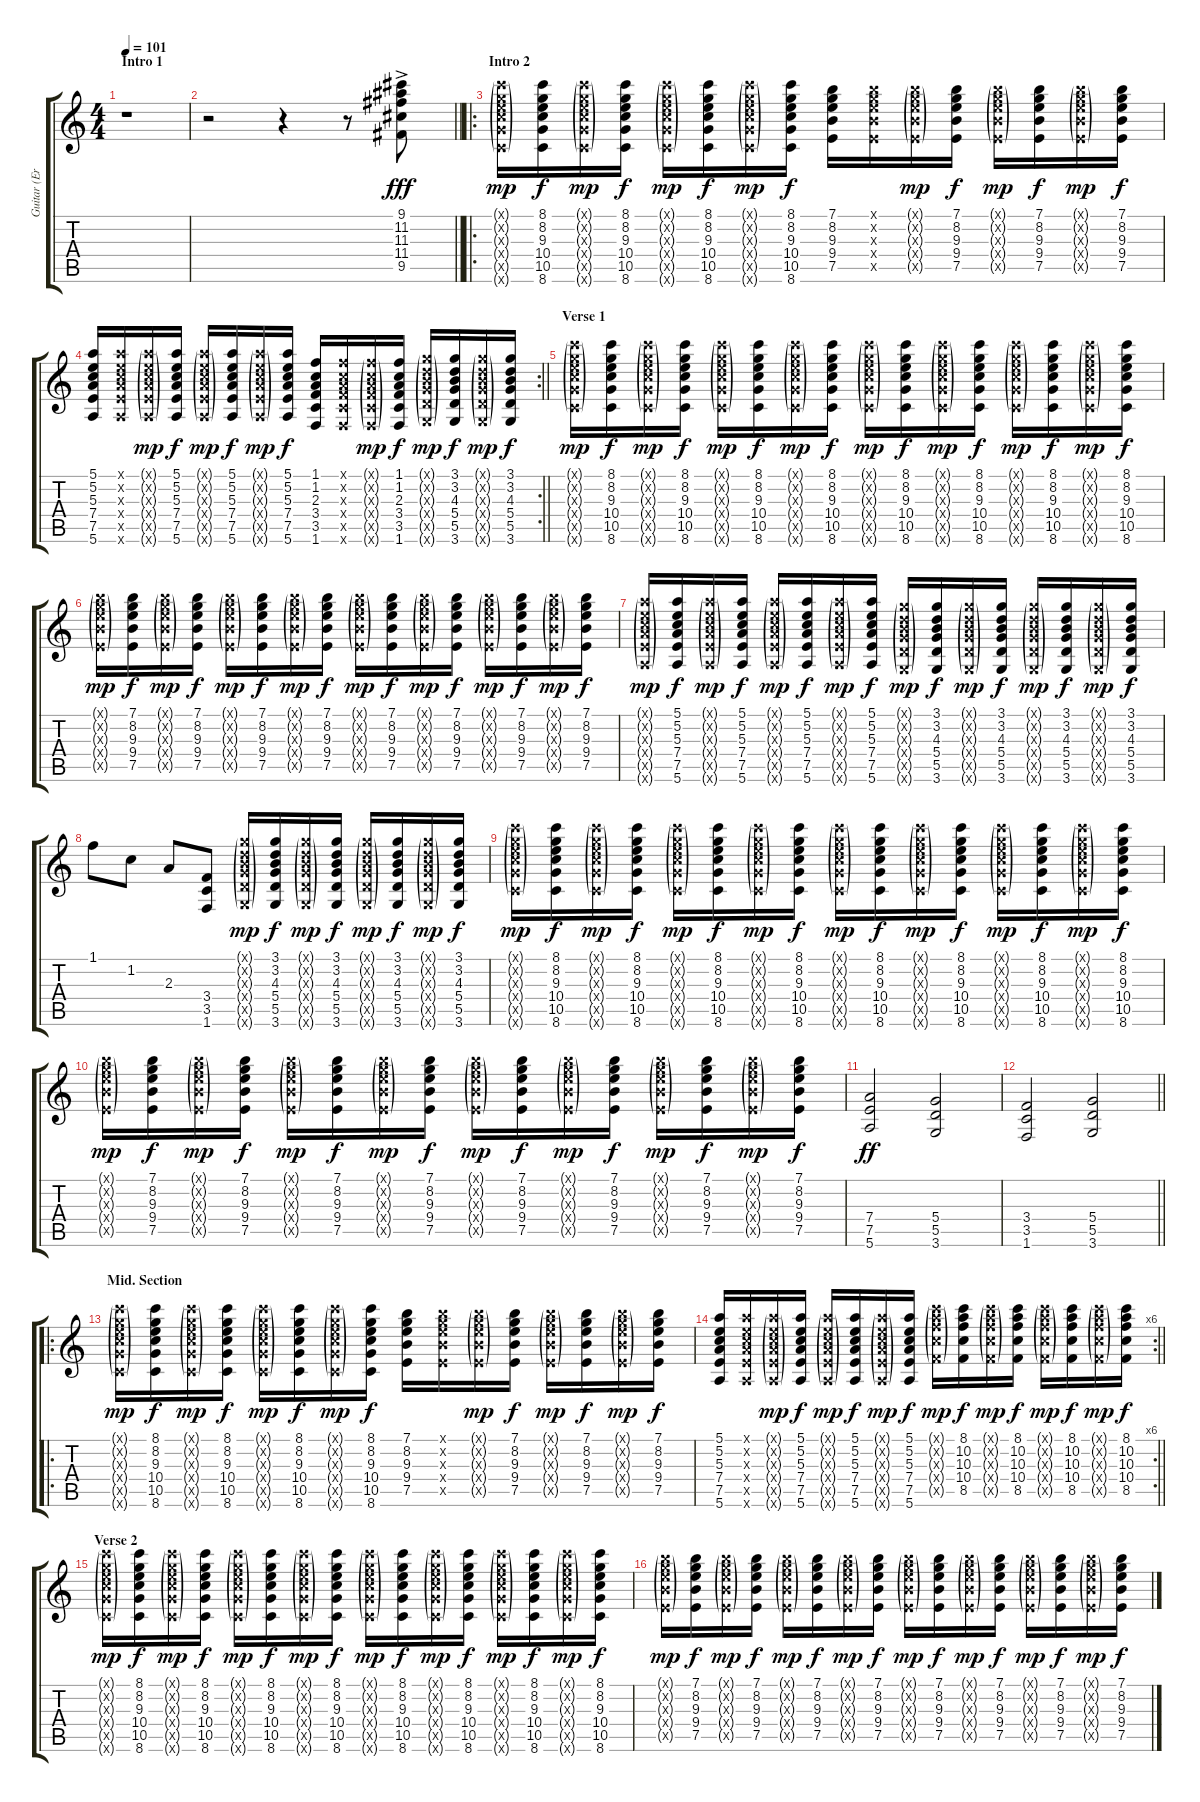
\track ("Guitar (Eric Melvin)" "Guitar (Er") {instrument electricguitarclean}
\staff {score tabs}
\tuning (E4 B3 G3 D3 A2 E2) {hide}
\ts (4 4)
\section ("" "Intro 1")
\tempo 101
\clef g2
\ks c
r.1{dy fff instrument electricguitarclean} |
\barLineRight lightlight
r.2 r.4 r.8 (9.1{ac} 11.2{ac} 11.3{ac} 11.4{ac} 9.5{ac}).8 |
\ro
\section ("" "Intro 2")
(8.1{g x} 8.2{g x} 9.3{g x} 10.4{g x} 10.5{g x} 8.6{g x}).16{dy mp} (8.1 8.2 9.3 10.4 10.5 8.6).16{dy f} (8.1{g x} 8.2{g x} 9.3{g x} 10.4{g x} 10.5{g x} 8.6{g x}).16{dy mp} (8.1 8.2 9.3 10.4 10.5 8.6).16{dy f} (8.1{g x} 8.2{g x} 9.3{g x} 10.4{g x} 10.5{g x} 8.6{g x}).16{dy mp} (8.1 8.2 9.3 10.4 10.5 8.6).16{dy f} (8.1{g x} 8.2{g x} 9.3{g x} 10.4{g x} 10.5{g x} 8.6{g x}).16{dy mp} (8.1 8.2 9.3 10.4 10.5 8.6).16{dy f} (7.1 8.2 9.3 9.4 7.5).16 (7.1{x} 8.2{x} 9.3{x} 9.4{x} 7.5{x}).16 (7.1{g x} 8.2{g x} 9.3{g x} 9.4{g x} 7.5{g x}).16{dy mp} (7.1 8.2 9.3 9.4 7.5).16{dy f} (7.1{g x} 8.2{g x} 9.3{g x} 9.4{g x} 7.5{g x}).16{dy mp} (7.1 8.2 9.3 9.4 7.5).16{dy f} (7.1{g x} 8.2{g x} 9.3{g x} 9.4{g x} 7.5{g x}).16{dy mp} (7.1 8.2 9.3 9.4 7.5).16{dy f} |
\rc 2
\barLineRight lightlight
(5.1 5.2 5.3 7.4 7.5 5.6).16 (5.1{x} 5.2{x} 5.3{x} 7.4{x} 7.5{x} 5.6{x}).16 (5.1{g x} 5.2{g x} 5.3{g x} 7.4{g x} 7.5{g x} 5.6{g x}).16{dy mp} (5.1 5.2 5.3 7.4 7.5 5.6).16{dy f} (5.1{g x} 5.2{g x} 5.3{g x} 7.4{g x} 7.5{g x} 5.6{g x}).16{dy mp} (5.1 5.2 5.3 7.4 7.5 5.6).16{dy f} (5.1{g x} 5.2{g x} 5.3{g x} 7.4{g x} 7.5{g x} 5.6{g x}).16{dy mp} (5.1 5.2 5.3 7.4 7.5 5.6).16{dy f} (1.1 1.2 2.3 3.4 3.5 1.6).16 (1.1{x} 1.2{x} 2.3{x} 3.4{x} 3.5{x} 1.6{x}).16 (1.1{g x} 1.2{g x} 2.3{g x} 3.4{g x} 3.5{g x} 1.6{g x}).16{dy mp} (1.1 1.2 2.3 3.4 3.5 1.6).16{dy f} (3.1{g x} 3.2{g x} 4.3{g x} 5.4{g x} 5.5{g x} 3.6{g x}).16{dy mp} (3.1 3.2 4.3 5.4 5.5 3.6).16{dy f} (3.1{g x} 3.2{g x} 4.3{g x} 5.4{g x} 5.5{g x} 3.6{g x}).16{dy mp} (3.1 3.2 4.3 5.4 5.5 3.6).16{dy f} |
\section ("" "Verse 1")
(8.1{g x} 8.2{g x} 9.3{g x} 10.4{g x} 10.5{g x} 8.6{g x}).16{dy mp} (8.1 8.2 9.3 10.4 10.5 8.6).16{dy f} (8.1{g x} 8.2{g x} 9.3{g x} 10.4{g x} 10.5{g x} 8.6{g x}).16{dy mp} (8.1 8.2 9.3 10.4 10.5 8.6).16{dy f} (8.1{g x} 8.2{g x} 9.3{g x} 10.4{g x} 10.5{g x} 8.6{g x}).16{dy mp} (8.1 8.2 9.3 10.4 10.5 8.6).16{dy f} (8.1{g x} 8.2{g x} 9.3{g x} 10.4{g x} 10.5{g x} 8.6{g x}).16{dy mp} (8.1 8.2 9.3 10.4 10.5 8.6).16{dy f} (8.1{g x} 8.2{g x} 9.3{g x} 10.4{g x} 10.5{g x} 8.6{g x}).16{dy mp} (8.1 8.2 9.3 10.4 10.5 8.6).16{dy f} (8.1{g x} 8.2{g x} 9.3{g x} 10.4{g x} 10.5{g x} 8.6{g x}).16{dy mp} (8.1 8.2 9.3 10.4 10.5 8.6).16{dy f} (8.1{g x} 8.2{g x} 9.3{g x} 10.4{g x} 10.5{g x} 8.6{g x}).16{dy mp} (8.1 8.2 9.3 10.4 10.5 8.6).16{dy f} (8.1{g x} 8.2{g x} 9.3{g x} 10.4{g x} 10.5{g x} 8.6{g x}).16{dy mp} (8.1 8.2 9.3 10.4 10.5 8.6).16{dy f} |
(7.1{g x} 8.2{g x} 9.3{g x} 9.4{g x} 7.5{g x}).16{dy mp} (7.1 8.2 9.3 9.4 7.5).16{dy f} (7.1{g x} 8.2{g x} 9.3{g x} 9.4{g x} 7.5{g x}).16{dy mp} (7.1 8.2 9.3 9.4 7.5).16{dy f} (7.1{g x} 8.2{g x} 9.3{g x} 9.4{g x} 7.5{g x}).16{dy mp} (7.1 8.2 9.3 9.4 7.5).16{dy f} (7.1{g x} 8.2{g x} 9.3{g x} 9.4{g x} 7.5{g x}).16{dy mp} (7.1 8.2 9.3 9.4 7.5).16{dy f} (7.1{g x} 8.2{g x} 9.3{g x} 9.4{g x} 7.5{g x}).16{dy mp} (7.1 8.2 9.3 9.4 7.5).16{dy f} (7.1{g x} 8.2{g x} 9.3{g x} 9.4{g x} 7.5{g x}).16{dy mp} (7.1 8.2 9.3 9.4 7.5).16{dy f} (7.1{g x} 8.2{g x} 9.3{g x} 9.4{g x} 7.5{g x}).16{dy mp} (7.1 8.2 9.3 9.4 7.5).16{dy f} (7.1{g x} 8.2{g x} 9.3{g x} 9.4{g x} 7.5{g x}).16{dy mp} (7.1 8.2 9.3 9.4 7.5).16{dy f} |
(5.1{g x} 5.2{g x} 5.3{g x} 7.4{g x} 7.5{g x} 5.6{g x}).16{dy mp} (5.1 5.2 5.3 7.4 7.5 5.6).16{dy f} (5.1{g x} 5.2{g x} 5.3{g x} 7.4{g x} 7.5{g x} 5.6{g x}).16{dy mp} (5.1 5.2 5.3 7.4 7.5 5.6).16{dy f} (5.1{g x} 5.2{g x} 5.3{g x} 7.4{g x} 7.5{g x} 5.6{g x}).16{dy mp} (5.1 5.2 5.3 7.4 7.5 5.6).16{dy f} (5.1{g x} 5.2{g x} 5.3{g x} 7.4{g x} 7.5{g x} 5.6{g x}).16{dy mp} (5.1 5.2 5.3 7.4 7.5 5.6).16{dy f} (3.1{g x} 3.2{g x} 4.3{g x} 5.4{g x} 5.5{g x} 3.6{g x}).16{dy mp} (3.1 3.2 4.3 5.4 5.5 3.6).16{dy f} (3.1{g x} 3.2{g x} 4.3{g x} 5.4{g x} 5.5{g x} 3.6{g x}).16{dy mp} (3.1 3.2 4.3 5.4 5.5 3.6).16{dy f} (3.1{g x} 3.2{g x} 4.3{g x} 5.4{g x} 5.5{g x} 3.6{g x}).16{dy mp} (3.1 3.2 4.3 5.4 5.5 3.6).16{dy f} (3.1{g x} 3.2{g x} 4.3{g x} 5.4{g x} 5.5{g x} 3.6{g x}).16{dy mp} (3.1 3.2 4.3 5.4 5.5 3.6).16{dy f} |
1.1.8 1.2.8 2.3.8 (3.4 3.5 1.6).8 (3.1{g x} 3.2{g x} 4.3{g x} 5.4{g x} 5.5{g x} 3.6{g x}).16{dy mp} (3.1 3.2 4.3 5.4 5.5 3.6).16{dy f} (3.1{g x} 3.2{g x} 4.3{g x} 5.4{g x} 5.5{g x} 3.6{g x}).16{dy mp} (3.1 3.2 4.3 5.4 5.5 3.6).16{dy f} (3.1{g x} 3.2{g x} 4.3{g x} 5.4{g x} 5.5{g x} 3.6{g x}).16{dy mp} (3.1 3.2 4.3 5.4 5.5 3.6).16{dy f} (3.1{g x} 3.2{g x} 4.3{g x} 5.4{g x} 5.5{g x} 3.6{g x}).16{dy mp} (3.1 3.2 4.3 5.4 5.5 3.6).16{dy f} |
(8.1{g x} 8.2{g x} 9.3{g x} 10.4{g x} 10.5{g x} 8.6{g x}).16{dy mp} (8.1 8.2 9.3 10.4 10.5 8.6).16{dy f} (8.1{g x} 8.2{g x} 9.3{g x} 10.4{g x} 10.5{g x} 8.6{g x}).16{dy mp} (8.1 8.2 9.3 10.4 10.5 8.6).16{dy f} (8.1{g x} 8.2{g x} 9.3{g x} 10.4{g x} 10.5{g x} 8.6{g x}).16{dy mp} (8.1 8.2 9.3 10.4 10.5 8.6).16{dy f} (8.1{g x} 8.2{g x} 9.3{g x} 10.4{g x} 10.5{g x} 8.6{g x}).16{dy mp} (8.1 8.2 9.3 10.4 10.5 8.6).16{dy f} (8.1{g x} 8.2{g x} 9.3{g x} 10.4{g x} 10.5{g x} 8.6{g x}).16{dy mp} (8.1 8.2 9.3 10.4 10.5 8.6).16{dy f} (8.1{g x} 8.2{g x} 9.3{g x} 10.4{g x} 10.5{g x} 8.6{g x}).16{dy mp} (8.1 8.2 9.3 10.4 10.5 8.6).16{dy f} (8.1{g x} 8.2{g x} 9.3{g x} 10.4{g x} 10.5{g x} 8.6{g x}).16{dy mp} (8.1 8.2 9.3 10.4 10.5 8.6).16{dy f} (8.1{g x} 8.2{g x} 9.3{g x} 10.4{g x} 10.5{g x} 8.6{g x}).16{dy mp} (8.1 8.2 9.3 10.4 10.5 8.6).16{dy f} |
(7.1{g x} 8.2{g x} 9.3{g x} 9.4{g x} 7.5{g x}).16{dy mp} (7.1 8.2 9.3 9.4 7.5).16{dy f} (7.1{g x} 8.2{g x} 9.3{g x} 9.4{g x} 7.5{g x}).16{dy mp} (7.1 8.2 9.3 9.4 7.5).16{dy f} (7.1{g x} 8.2{g x} 9.3{g x} 9.4{g x} 7.5{g x}).16{dy mp} (7.1 8.2 9.3 9.4 7.5).16{dy f} (7.1{g x} 8.2{g x} 9.3{g x} 9.4{g x} 7.5{g x}).16{dy mp} (7.1 8.2 9.3 9.4 7.5).16{dy f} (7.1{g x} 8.2{g x} 9.3{g x} 9.4{g x} 7.5{g x}).16{dy mp} (7.1 8.2 9.3 9.4 7.5).16{dy f} (7.1{g x} 8.2{g x} 9.3{g x} 9.4{g x} 7.5{g x}).16{dy mp} (7.1 8.2 9.3 9.4 7.5).16{dy f} (7.1{g x} 8.2{g x} 9.3{g x} 9.4{g x} 7.5{g x}).16{dy mp} (7.1 8.2 9.3 9.4 7.5).16{dy f} (7.1{g x} 8.2{g x} 9.3{g x} 9.4{g x} 7.5{g x}).16{dy mp} (7.1 8.2 9.3 9.4 7.5).16{dy f} |
(7.4 7.5 5.6).2{dy ff instrument overdrivenguitar} (5.4 5.5 3.6).2 |
\barLineRight lightlight
(3.4 3.5 1.6).2 (5.4 5.5 3.6).2 |
\ro
\section ("" "Mid. Section")
(8.1{g x} 8.2{g x} 9.3{g x} 10.4{g x} 10.5{g x} 8.6{g x}).16{dy mp instrument electricguitarclean} (8.1 8.2 9.3 10.4 10.5 8.6).16{dy f} (8.1{g x} 8.2{g x} 9.3{g x} 10.4{g x} 10.5{g x} 8.6{g x}).16{dy mp} (8.1 8.2 9.3 10.4 10.5 8.6).16{dy f} (8.1{g x} 8.2{g x} 9.3{g x} 10.4{g x} 10.5{g x} 8.6{g x}).16{dy mp} (8.1 8.2 9.3 10.4 10.5 8.6).16{dy f} (8.1{g x} 8.2{g x} 9.3{g x} 10.4{g x} 10.5{g x} 8.6{g x}).16{dy mp} (8.1 8.2 9.3 10.4 10.5 8.6).16{dy f} (7.1 8.2 9.3 9.4 7.5).16 (7.1{x} 8.2{x} 9.3{x} 9.4{x} 7.5{x}).16 (7.1{g x} 8.2{g x} 9.3{g x} 9.4{g x} 7.5{g x}).16{dy mp} (7.1 8.2 9.3 9.4 7.5).16{dy f} (7.1{g x} 8.2{g x} 9.3{g x} 9.4{g x} 7.5{g x}).16{dy mp} (7.1 8.2 9.3 9.4 7.5).16{dy f} (7.1{g x} 8.2{g x} 9.3{g x} 9.4{g x} 7.5{g x}).16{dy mp} (7.1 8.2 9.3 9.4 7.5).16{dy f} |
\rc 6
\barLineRight lightlight
(5.1 5.2 5.3 7.4 7.5 5.6).16 (5.1{x} 5.2{x} 5.3{x} 7.4{x} 7.5{x} 5.6{x}).16 (5.1{g x} 5.2{g x} 5.3{g x} 7.4{g x} 7.5{g x} 5.6{g x}).16{dy mp} (5.1 5.2 5.3 7.4 7.5 5.6).16{dy f} (5.1{g x} 5.2{g x} 5.3{g x} 7.4{g x} 7.5{g x} 5.6{g x}).16{dy mp} (5.1 5.2 5.3 7.4 7.5 5.6).16{dy f} (5.1{g x} 5.2{g x} 5.3{g x} 7.4{g x} 7.5{g x} 5.6{g x}).16{dy mp} (5.1 5.2 5.3 7.4 7.5 5.6).16{dy f} (8.1{g x} 10.2{g x} 10.3{g x} 10.4{g x} 8.5{g x}).16{dy mp} (8.1 10.2 10.3 10.4 8.5).16{dy f} (8.1{g x} 10.2{g x} 10.3{g x} 10.4{g x} 8.5{g x}).16{dy mp} (8.1 10.2 10.3 10.4 8.5).16{dy f} (8.1{g x} 10.2{g x} 10.3{g x} 10.4{g x} 8.5{g x}).16{dy mp} (8.1 10.2 10.3 10.4 8.5).16{dy f} (8.1{g x} 10.2{g x} 10.3{g x} 10.4{g x} 8.5{g x}).16{dy mp} (8.1 10.2 10.3 10.4 8.5).16{dy f} |
\section ("" "Verse 2")
(8.1{g x} 8.2{g x} 9.3{g x} 10.4{g x} 10.5{g x} 8.6{g x}).16{dy mp} (8.1 8.2 9.3 10.4 10.5 8.6).16{dy f} (8.1{g x} 8.2{g x} 9.3{g x} 10.4{g x} 10.5{g x} 8.6{g x}).16{dy mp} (8.1 8.2 9.3 10.4 10.5 8.6).16{dy f} (8.1{g x} 8.2{g x} 9.3{g x} 10.4{g x} 10.5{g x} 8.6{g x}).16{dy mp} (8.1 8.2 9.3 10.4 10.5 8.6).16{dy f} (8.1{g x} 8.2{g x} 9.3{g x} 10.4{g x} 10.5{g x} 8.6{g x}).16{dy mp} (8.1 8.2 9.3 10.4 10.5 8.6).16{dy f} (8.1{g x} 8.2{g x} 9.3{g x} 10.4{g x} 10.5{g x} 8.6{g x}).16{dy mp} (8.1 8.2 9.3 10.4 10.5 8.6).16{dy f} (8.1{g x} 8.2{g x} 9.3{g x} 10.4{g x} 10.5{g x} 8.6{g x}).16{dy mp} (8.1 8.2 9.3 10.4 10.5 8.6).16{dy f} (8.1{g x} 8.2{g x} 9.3{g x} 10.4{g x} 10.5{g x} 8.6{g x}).16{dy mp} (8.1 8.2 9.3 10.4 10.5 8.6).16{dy f} (8.1{g x} 8.2{g x} 9.3{g x} 10.4{g x} 10.5{g x} 8.6{g x}).16{dy mp} (8.1 8.2 9.3 10.4 10.5 8.6).16{dy f} |
(7.1{g x} 8.2{g x} 9.3{g x} 9.4{g x} 7.5{g x}).16{dy mp} (7.1 8.2 9.3 9.4 7.5).16{dy f} (7.1{g x} 8.2{g x} 9.3{g x} 9.4{g x} 7.5{g x}).16{dy mp} (7.1 8.2 9.3 9.4 7.5).16{dy f} (7.1{g x} 8.2{g x} 9.3{g x} 9.4{g x} 7.5{g x}).16{dy mp} (7.1 8.2 9.3 9.4 7.5).16{dy f} (7.1{g x} 8.2{g x} 9.3{g x} 9.4{g x} 7.5{g x}).16{dy mp} (7.1 8.2 9.3 9.4 7.5).16{dy f} (7.1{g x} 8.2{g x} 9.3{g x} 9.4{g x} 7.5{g x}).16{dy mp} (7.1 8.2 9.3 9.4 7.5).16{dy f} (7.1{g x} 8.2{g x} 9.3{g x} 9.4{g x} 7.5{g x}).16{dy mp} (7.1 8.2 9.3 9.4 7.5).16{dy f} (7.1{g x} 8.2{g x} 9.3{g x} 9.4{g x} 7.5{g x}).16{dy mp} (7.1 8.2 9.3 9.4 7.5).16{dy f} (7.1{g x} 8.2{g x} 9.3{g x} 9.4{g x} 7.5{g x}).16{dy mp} (7.1 8.2 9.3 9.4 7.5).16{dy f}
